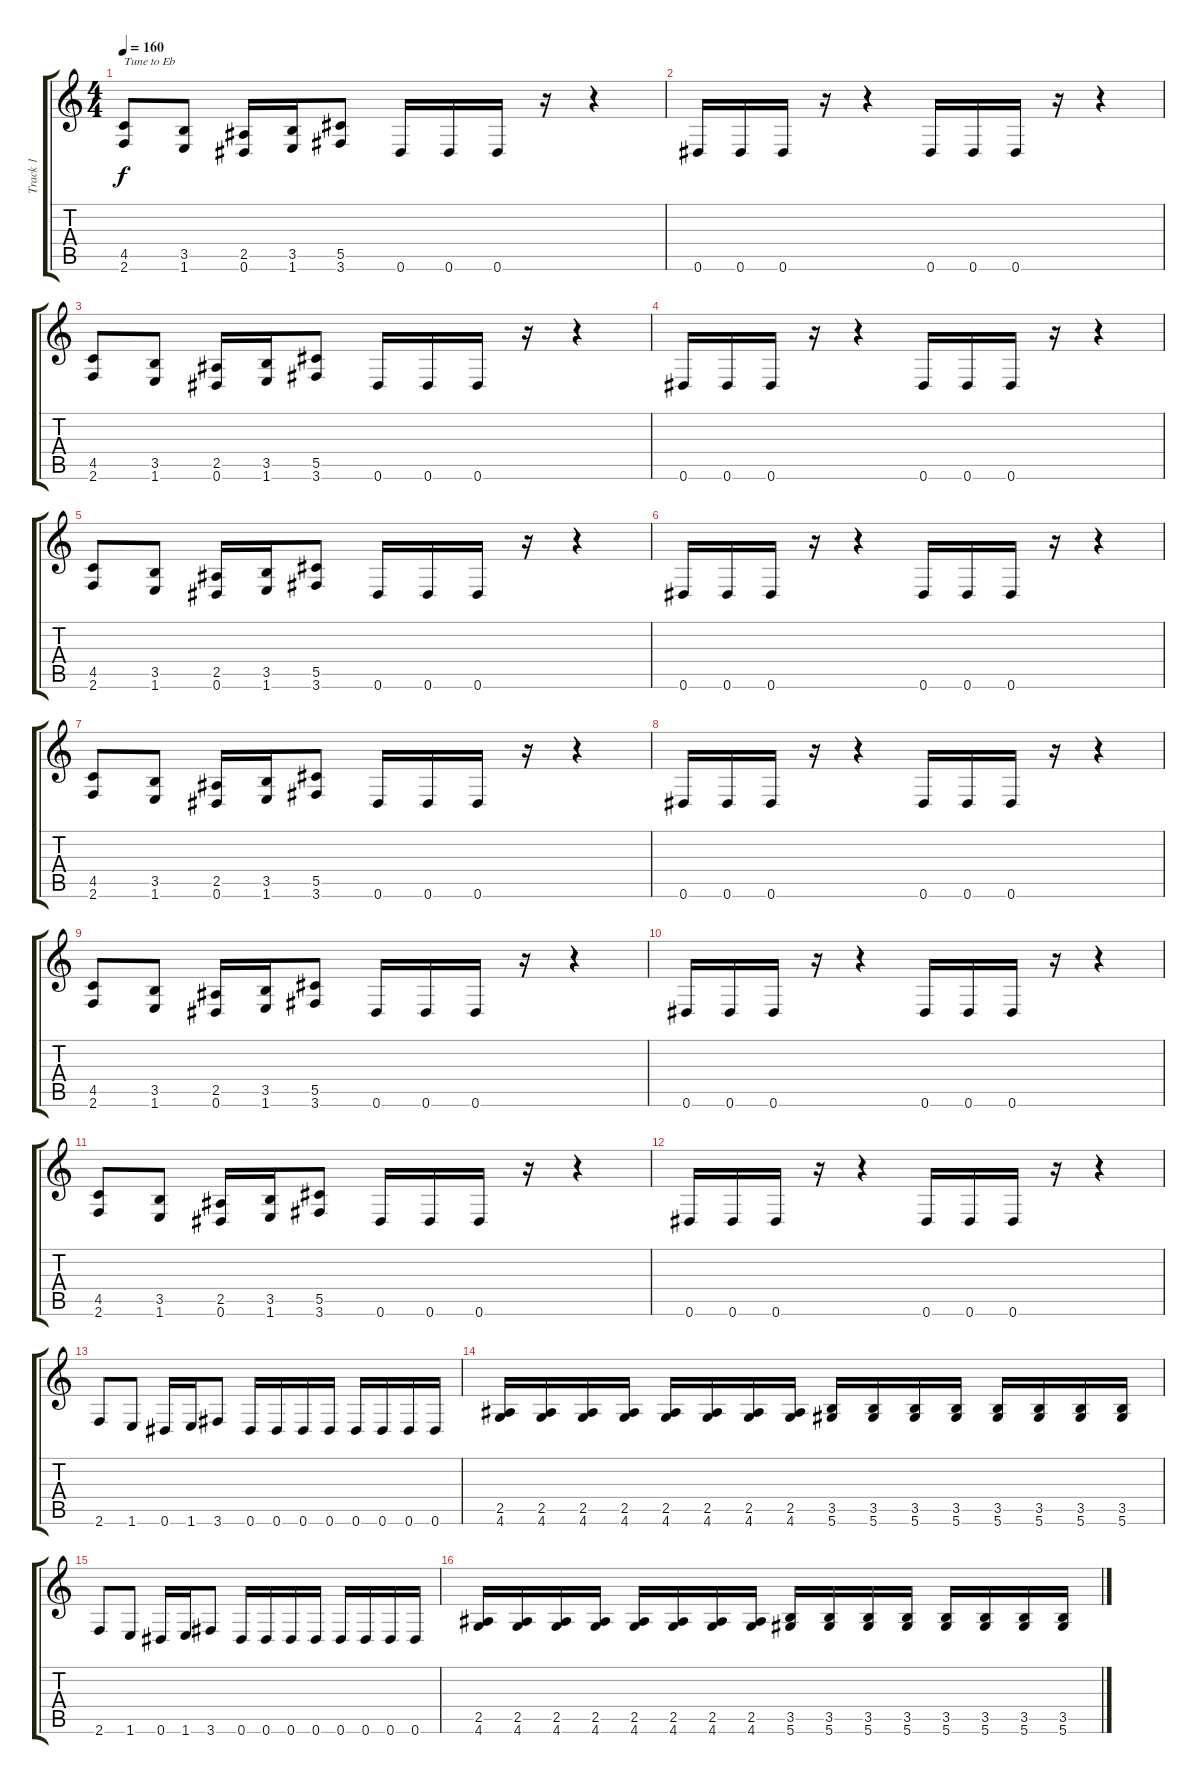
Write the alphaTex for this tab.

\track ("Track 1" "Track 1") {instrument distortionguitar}
\staff {score tabs}
\tuning (Eb4 Bb3 Gb3 Db3 Ab2 Eb2) {hide}
\ts (4 4)
\tempo 160
\clef g2
\ks c
(4.5 2.6).8{txt "Tune to Eb" dy f instrument distortionguitar} (3.5 1.6).8 (2.5 0.6).16 (3.5 1.6).16 (5.5 3.6).8 0.6.16 0.6.16 0.6.16 r.16 r.4 |
0.6.16 0.6.16 0.6.16 r.16 r.4 0.6.16 0.6.16 0.6.16 r.16 r.4 |
(4.5 2.6).8 (3.5 1.6).8 (2.5 0.6).16 (3.5 1.6).16 (5.5 3.6).8 0.6.16 0.6.16 0.6.16 r.16 r.4 |
0.6.16 0.6.16 0.6.16 r.16 r.4 0.6.16 0.6.16 0.6.16 r.16 r.4 |
(4.5 2.6).8 (3.5 1.6).8 (2.5 0.6).16 (3.5 1.6).16 (5.5 3.6).8 0.6.16 0.6.16 0.6.16 r.16 r.4 |
0.6.16 0.6.16 0.6.16 r.16 r.4 0.6.16 0.6.16 0.6.16 r.16 r.4 |
(4.5 2.6).8 (3.5 1.6).8 (2.5 0.6).16 (3.5 1.6).16 (5.5 3.6).8 0.6.16 0.6.16 0.6.16 r.16 r.4 |
0.6.16 0.6.16 0.6.16 r.16 r.4 0.6.16 0.6.16 0.6.16 r.16 r.4 |
(4.5 2.6).8 (3.5 1.6).8 (2.5 0.6).16 (3.5 1.6).16 (5.5 3.6).8 0.6.16 0.6.16 0.6.16 r.16 r.4 |
0.6.16 0.6.16 0.6.16 r.16 r.4 0.6.16 0.6.16 0.6.16 r.16 r.4 |
(4.5 2.6).8 (3.5 1.6).8 (2.5 0.6).16 (3.5 1.6).16 (5.5 3.6).8 0.6.16 0.6.16 0.6.16 r.16 r.4 |
0.6.16 0.6.16 0.6.16 r.16 r.4 0.6.16 0.6.16 0.6.16 r.16 r.4 |
2.6.8 1.6.8 0.6.16 1.6.16 3.6.8 0.6.16 0.6.16 0.6.16 0.6.16 0.6.16 0.6.16 0.6.16 0.6.16 |
(2.5 4.6).16 (2.5 4.6).16 (2.5 4.6).16 (2.5 4.6).16 (2.5 4.6).16 (2.5 4.6).16 (2.5 4.6).16 (2.5 4.6).16 (3.5 5.6).16 (3.5 5.6).16 (3.5 5.6).16 (3.5 5.6).16 (3.5 5.6).16 (3.5 5.6).16 (3.5 5.6).16 (3.5 5.6).16 |
2.6.8 1.6.8 0.6.16 1.6.16 3.6.8 0.6.16 0.6.16 0.6.16 0.6.16 0.6.16 0.6.16 0.6.16 0.6.16 |
(2.5 4.6).16 (2.5 4.6).16 (2.5 4.6).16 (2.5 4.6).16 (2.5 4.6).16 (2.5 4.6).16 (2.5 4.6).16 (2.5 4.6).16 (3.5 5.6).16 (3.5 5.6).16 (3.5 5.6).16 (3.5 5.6).16 (3.5 5.6).16 (3.5 5.6).16 (3.5 5.6).16 (3.5 5.6).16
